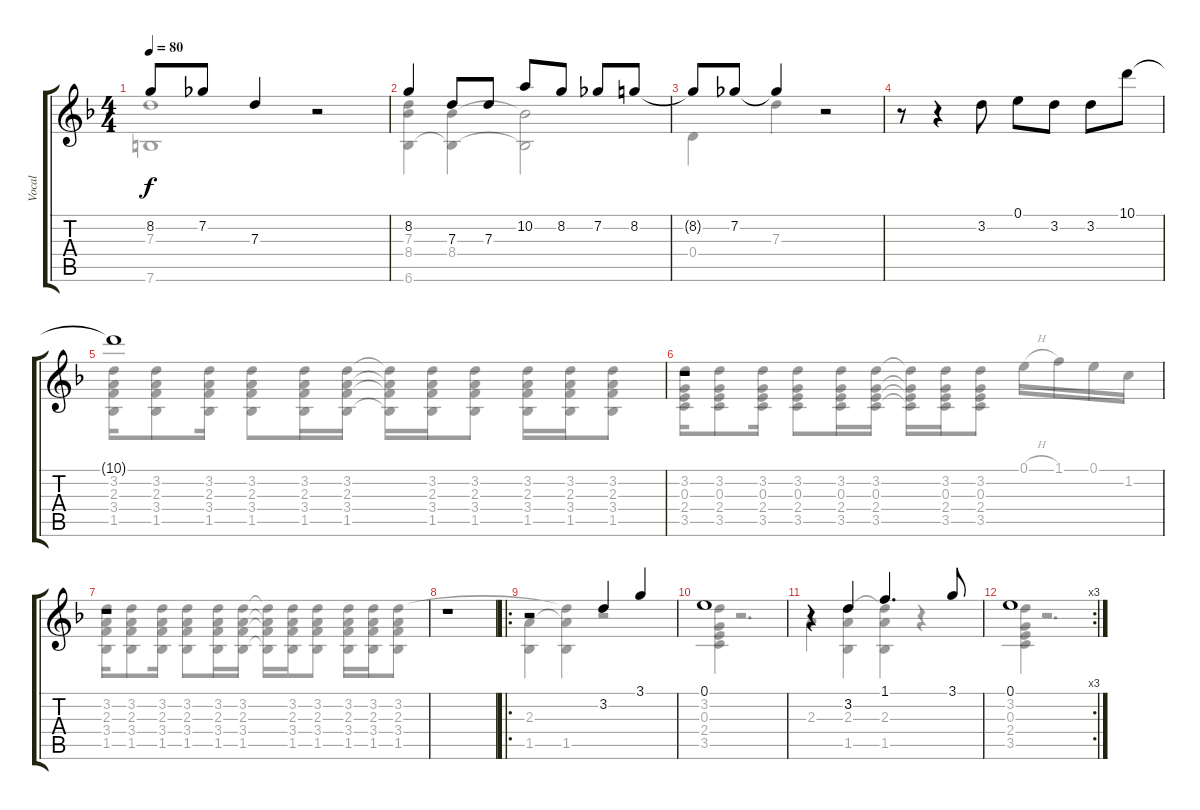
\track ("Vocal" "Vocal") {instrument acousticguitarnylon}
\staff {score tabs}
\tuning (E4 B3 G3 D3 A2 E2) {hide}
\voice
\ts (4 4)
\tempo 80
\clef g2
\ks f
8.2.8{dy f} 7.2.8 7.3.4 r.2 |
8.2.4 7.3.8 7.3.8 10.2.8 8.2.8 7.2.8 8.2.8 |
8.2{t}.8 7.2.8 7.2{t}.4 r.2 |
r.8 r.4 3.2.8 0.1.8 3.2.8 3.2.8 10.1.8 |
10.1{t}.1 |
r.1 |
r.1 |
r.1 |
\ro
r.2 3.2.4 3.1.4 |
0.1.1 |
r.4 3.2.4 1.1.4{d} 3.1.8 |
\rc 3
0.1.1 |
\voice
\clef g2
\ottava regular
\simile none
\ks f
(7.3 7.6).1{dy f} |
(7.3 8.4 6.6).4 (8.4 6.6{t}).4 (8.4{t} 6.6{t}).2 |
0.4.4 7.3.4 r.2 |
|
(3.2 2.3 3.4 1.5).16 (3.2 2.3 3.4 1.5).8 (3.2 2.3 3.4 1.5).16 (3.2 2.3 3.4 1.5).8 (3.2 2.3 3.4 1.5).16 (3.2 2.3 3.4 1.5).16 (3.2{t} 2.3{t} 3.4{t} 1.5{t}).16 (3.2 2.3 3.4 1.5).16 (3.2 2.3 3.4 1.5).8 (3.2 2.3 3.4 1.5).16 (3.2 2.3 3.4 1.5).16 (3.2 2.3 3.4 1.5).8 |
(3.2 0.3 2.4 3.5).16 (3.2 0.3 2.4 3.5).8 (3.2 0.3 2.4 3.5).16 (3.2 0.3 2.4 3.5).8 (3.2 0.3 2.4 3.5).16 (3.2 0.3 2.4 3.5).16 (3.2{t} 0.3{t} 2.4{t} 3.5{t}).16 (3.2 0.3 2.4 3.5).16 (3.2 0.3 2.4 3.5).8 0.1{h}.16 1.1.16 0.1.16 1.2.16 |
(3.2 2.3 3.4 1.5).16 (3.2 2.3 3.4 1.5).8 (3.2 2.3 3.4 1.5).16 (3.2 2.3 3.4 1.5).8 (3.2 2.3 3.4 1.5).16 (3.2 2.3 3.4 1.5).16 (3.2{t} 2.3{t} 3.4{t} 1.5{t}).16 (3.2 2.3 3.4 1.5).16 (3.2 2.3 3.4 1.5).8 (3.2 2.3 3.4 1.5).16 (3.2 2.3 3.4 1.5).16 (3.2 2.3 3.4 1.5).8 |
|
(2.3 1.5).4 (3.2{t} 2.3{t} 1.5).4 r.2 |
(3.2 0.3 2.4 3.5).4 r.2{d} |
2.3.4 (3.2 2.3 1.5).4 (3.2{t} 2.3 1.5).4 r.4 |
(3.2 0.3 2.4 3.5).4 r.2{d} |
